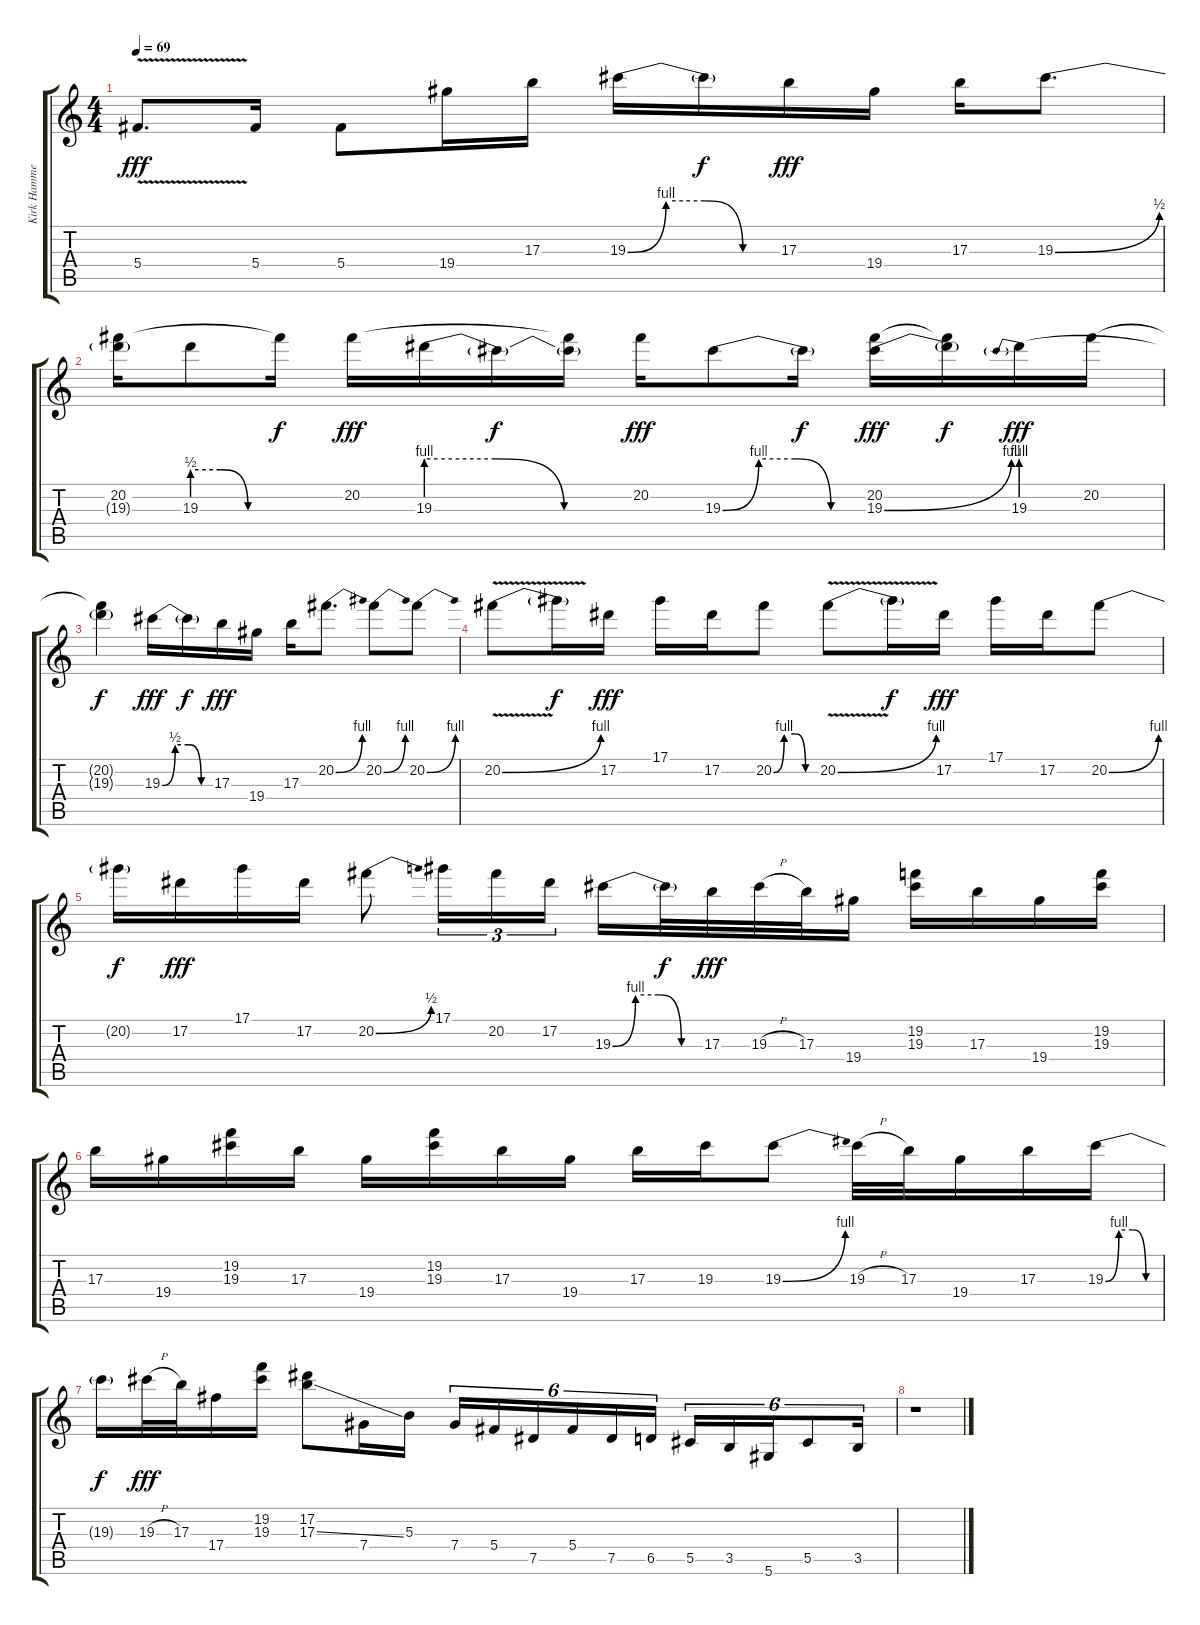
\track ("Kirk Hammett (Distortion Guitar)" "Kirk Hamme") {instrument overdrivenguitar}
\staff {score tabs}
\tuning (Eb4 Bb3 Gb3 Db3 Ab2 Eb2) {hide}
\ts (4 4)
\tempo 69
\clef g2
\ks c
5.4{v}.8{d dy fff} 5.4.16 5.4.8 19.4.16 17.3.16 19.3{be (custom 0 0 15 4 30 4 45 0 60 0)}.16 19.3{t}.16{dy f} 17.3.16{dy fff} 19.4.16 17.3.16 19.3{be (bend 0 0 60 2)}.8{d} |
(20.2 19.3{t}).16 19.3{be (custom 0 2 20 2 40 0 60 0)}.8 20.2{t}.16{dy f} 20.2.16{dy fff} 19.3{be (custom 0 4 20 4 40 0 60 0)}.16 19.3{t}.16{dy f} (20.2{t} 19.3{t}).16 20.2.16{dy fff} 19.3{be (custom 0 0 15 4 30 4 45 0 60 0)}.8 19.3{t}.16{dy f} (20.2 19.3{be (bend 0 0 60 4)}).16{dy fff} (20.2{t} 19.3{t}).16{dy f} 19.3{be (prebend 0 4 60 4)}.16{dy fff} 20.2.16 |
(20.2{t} 19.3{t}).4{dy f} 19.3{be (custom 0 0 15 2 30 2 45 0 60 0)}.16{dy fff} 19.3{t}.16{dy f} 17.3.16{dy fff} 19.4.16 17.3.16 20.2{be (bend 0 0 60 4)}.8{d} 20.2{be (bend 0 0 60 4)}.8 20.2{be (bend 0 0 60 4)}.8 |
20.2{be (bend 0 0 60 4) v}.8 20.2{t}.16{dy f} 17.2.16{dy fff} 17.1.16 17.2.16 20.2{be (custom 0 0 15 4 30 4 45 0 60 0)}.8 20.2{be (bend 0 0 60 4) v}.8 20.2{t}.16{dy f} 17.2.16{dy fff} 17.1.16 17.2.16 20.2{be (bend 0 0 60 4)}.8 |
20.2{t}.16{dy f} 17.2.16{dy fff} 17.1.16 17.2.16 20.2{be (bend 0 0 60 2)}.8 17.1.16{tu (3 2)} 20.2.16{tu (3 2)} 17.2.16{tu (3 2)} 19.3{be (custom 0 0 15 4 30 4 45 0 60 0)}.16 19.3{t}.32{dy f} 17.3.32{dy fff} 19.3{h}.32 17.3.32 19.4.16 (19.2 19.3).16 17.3.16 19.4.16 (19.2 19.3).16 |
17.3.16 19.4.16 (19.2 19.3).16 17.3.16 19.4.16 (19.2 19.3).16 17.3.16 19.4.16 17.3.16 19.3.16 19.3{be (bend 0 0 60 4)}.8 19.3{h}.32 17.3.32 19.4.16 17.3.16 19.3{be (custom 0 0 15 4 30 4 45 0 60 0)}.16 |
19.3{t}.16{dy f} 19.3{h}.32{dy fff} 17.3.32 17.4.16 (19.2 19.3).16 (17.2 17.3{ss}).8 7.4.16 5.3.16 7.4.16{tu (6 4)} 5.4.16{tu (6 4)} 7.5.16{tu (6 4)} 5.4.16{tu (6 4)} 7.5.16{tu (6 4)} 6.5.16{tu (6 4)} 5.5.16{tu (6 4)} 3.5.16{tu (6 4)} 5.6.16{tu (6 4)} 5.5.8{tu (6 4)} 3.5.16{tu (6 4)} |
r.1
